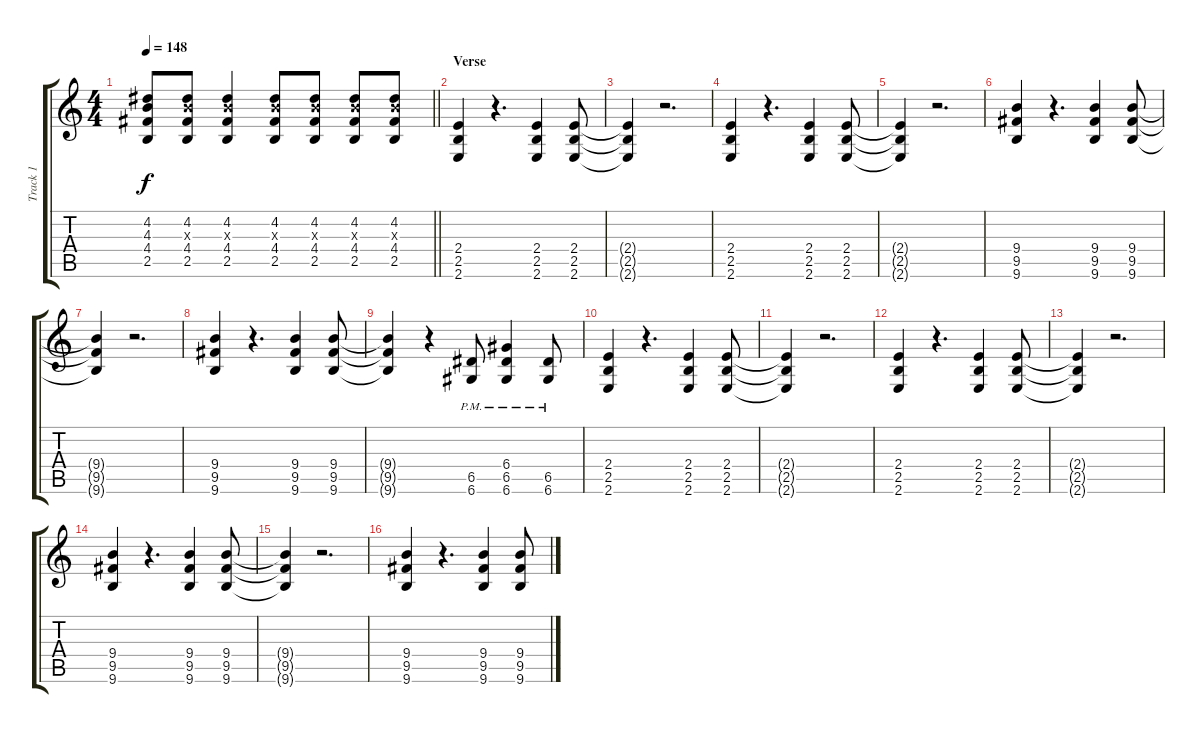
\track ("Track 1" "Track 1") {instrument distortionguitar}
\staff {score tabs}
\tuning (E4 B3 G3 D3 A2 D2) {hide}
\ts (4 4)
\tempo 148
\clef g2
\barLineRight lightlight
\ks c
(4.2{t} 4.3{t} 4.4{t} 2.5{t}).8{dy f} (4.2 4.3{x} 4.4 2.5).8 (4.2 4.3{x} 4.4 2.5).4 (4.2 4.3{x} 4.4 2.5).8 (4.2 4.3{x} 4.4 2.5).8 (4.2 4.3{x} 4.4 2.5).8 (4.2 4.3{x} 4.4 2.5).8 |
\section ("" "Verse")
(2.4 2.5 2.6).4 r.4{d} (2.4 2.5 2.6).4 (2.4 2.5 2.6).8 |
(2.4{t} 2.5{t} 2.6{t}).4 r.2{d} |
(2.4 2.5 2.6).4 r.4{d} (2.4 2.5 2.6).4 (2.4 2.5 2.6).8 |
(2.4{t} 2.5{t} 2.6{t}).4 r.2{d} |
(9.4 9.5 9.6).4 r.4{d} (9.4 9.5 9.6).4 (9.4 9.5 9.6).8 |
(9.4{t} 9.5{t} 9.6{t}).4 r.2{d} |
(9.4 9.5 9.6).4 r.4{d} (9.4 9.5 9.6).4 (9.4 9.5 9.6).8 |
(9.4{t} 9.5{t} 9.6{t}).4 r.4 (6.5{pm} 6.6{pm}).8 (6.4{pm} 6.5{pm} 6.6{pm}).4 (6.5{pm} 6.6{pm}).8 |
(2.4 2.5 2.6).4 r.4{d} (2.4 2.5 2.6).4 (2.4 2.5 2.6).8 |
(2.4{t} 2.5{t} 2.6{t}).4 r.2{d} |
(2.4 2.5 2.6).4 r.4{d} (2.4 2.5 2.6).4 (2.4 2.5 2.6).8 |
(2.4{t} 2.5{t} 2.6{t}).4 r.2{d} |
(9.4 9.5 9.6).4 r.4{d} (9.4 9.5 9.6).4 (9.4 9.5 9.6).8 |
(9.4{t} 9.5{t} 9.6{t}).4 r.2{d} |
(9.4 9.5 9.6).4 r.4{d} (9.4 9.5 9.6).4 (9.4 9.5 9.6).8
